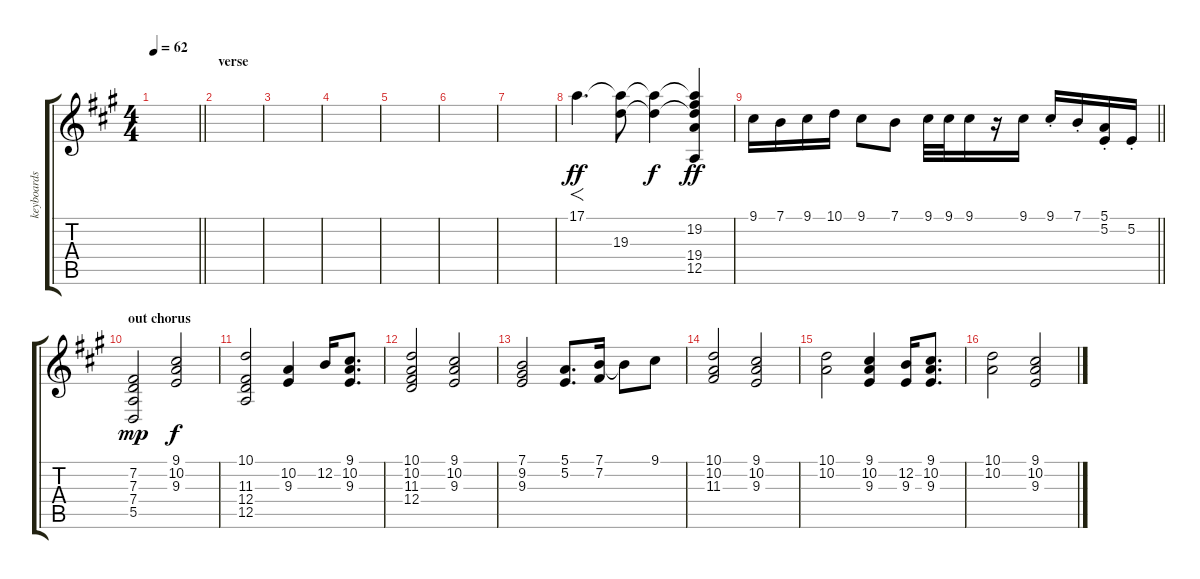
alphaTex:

\track ("keyboards" "keyboards") {instrument stringensemble1}
\staff {score tabs}
\tuning (E4 B3 G3 D3 A2 E2) {hide}
\ts (4 4)
\tempo 62
\clef g2
\barLineRight lightlight
\ks a
|
\section ("" "verse")
|
|
|
|
|
|
17.1.4{f d dy ff volume 8 instrument stringensemble1} (17.1{t} 19.3).8 (17.1{t} 19.3{t}).4{dy f} (17.1{t} 19.2 19.3{t} 19.4 12.5).4{dy ff} |
\barLineRight lightlight
9.1.16{volume 8 instrument stringensemble1} 7.1.16 9.1.16 10.1.16 9.1.8 7.1.8 9.1.32 9.1.32 9.1.16 r.16 9.1.16 9.1{st}.16 7.1{st}.16 (5.1{st} 5.2).16 5.2{st}.16 |
\section ("" "out chorus")
(7.2 7.3 7.4 5.5).2{dy mp} (9.1 10.2 9.3).2{dy f} |
(10.1 11.3 12.4 12.5).2 (10.2 9.3).4 12.2.16 (9.1 10.2 9.3).8{d} |
(10.1 10.2 11.3 12.4).2 (9.1 10.2 9.3).2 |
(7.1 9.2 9.3).2 (5.1 5.2).8{d} (7.1 7.2).16 7.1{t}.8 9.1.8 |
(10.1 10.2 11.3).2 (9.1 10.2 9.3).2 |
(10.1 10.2).2 (9.1 10.2 9.3).4 (12.2 9.3).16 (9.1 10.2 9.3).8{d} |
(10.1 10.2).2 (9.1 10.2 9.3).2
